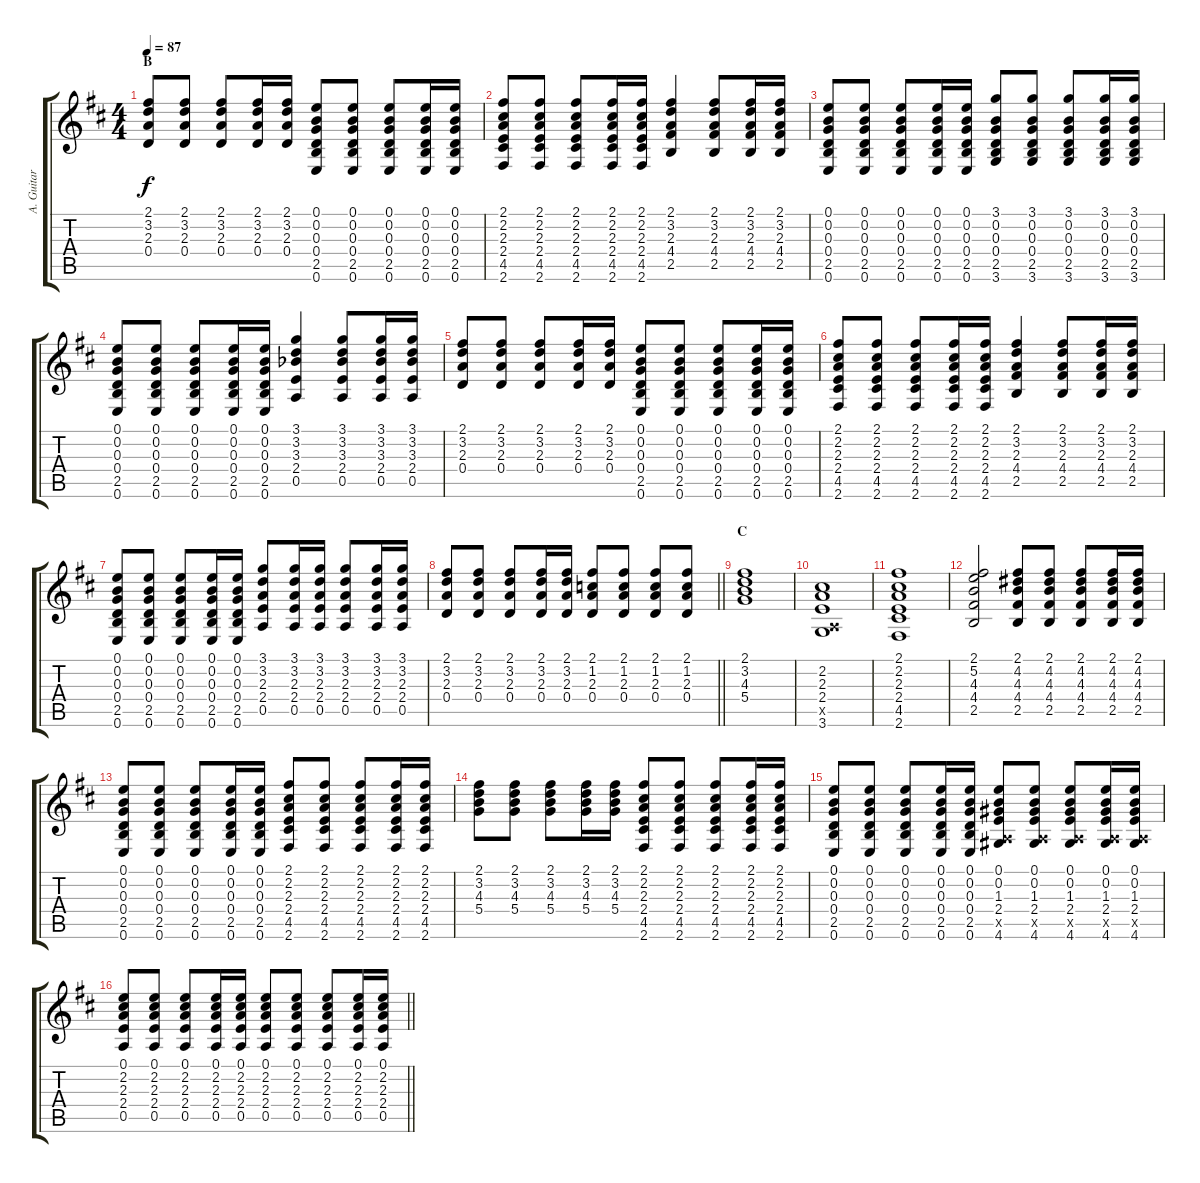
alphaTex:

\track ("A. Guitar I" "A. Guitar ") {instrument acousticguitarsteel}
\staff {score tabs}
\tuning (E4 B3 G3 D3 A2 E2) {hide}
\ts (4 4)
\section ("" "B")
\tempo 87
\clef g2
\ks d
(2.1 3.2 2.3 0.4).8{dy f} (2.1 3.2 2.3 0.4).8 (2.1 3.2 2.3 0.4).8 (2.1 3.2 2.3 0.4).16 (2.1 3.2 2.3 0.4).16 (0.1 0.2 0.3 0.4 2.5 0.6).8 (0.1 0.2 0.3 0.4 2.5 0.6).8 (0.1 0.2 0.3 0.4 2.5 0.6).8 (0.1 0.2 0.3 0.4 2.5 0.6).16 (0.1 0.2 0.3 0.4 2.5 0.6).16 |
(2.1 2.2 2.3 2.4 4.5 2.6).8 (2.1 2.2 2.3 2.4 4.5 2.6).8 (2.1 2.2 2.3 2.4 4.5 2.6).8 (2.1 2.2 2.3 2.4 4.5 2.6).16 (2.1 2.2 2.3 2.4 4.5 2.6).16 (2.1 3.2 2.3 4.4 2.5).4 (2.1 3.2 2.3 4.4 2.5).8 (2.1 3.2 2.3 4.4 2.5).16 (2.1 3.2 2.3 4.4 2.5).16 |
(0.1 0.2 0.3 0.4 2.5 0.6).8 (0.1 0.2 0.3 0.4 2.5 0.6).8 (0.1 0.2 0.3 0.4 2.5 0.6).8 (0.1 0.2 0.3 0.4 2.5 0.6).16 (0.1 0.2 0.3 0.4 2.5 0.6).16 (3.1 0.2 0.3 0.4 2.5 3.6).8 (3.1 0.2 0.3 0.4 2.5 3.6).8 (3.1 0.2 0.3 0.4 2.5 3.6).8 (3.1 0.2 0.3 0.4 2.5 3.6).16 (3.1 0.2 0.3 0.4 2.5 3.6).16 |
(0.1 0.2 0.3 0.4 2.5 0.6).8 (0.1 0.2 0.3 0.4 2.5 0.6).8 (0.1 0.2 0.3 0.4 2.5 0.6).8 (0.1 0.2 0.3 0.4 2.5 0.6).16 (0.1 0.2 0.3 0.4 2.5 0.6).16 (3.1 3.2 3.3{acc b} 2.4 0.5).4 (3.1 3.2 3.3{acc b} 2.4 0.5).8 (3.1 3.2 3.3{acc b} 2.4 0.5).16 (3.1 3.2 3.3{acc b} 2.4 0.5).16 |
(2.1 3.2 2.3 0.4).8 (2.1 3.2 2.3 0.4).8 (2.1 3.2 2.3 0.4).8 (2.1 3.2 2.3 0.4).16 (2.1 3.2 2.3 0.4).16 (0.1 0.2 0.3 0.4 2.5 0.6).8 (0.1 0.2 0.3 0.4 2.5 0.6).8 (0.1 0.2 0.3 0.4 2.5 0.6).8 (0.1 0.2 0.3 0.4 2.5 0.6).16 (0.1 0.2 0.3 0.4 2.5 0.6).16 |
(2.1 2.2 2.3 2.4 4.5 2.6).8 (2.1 2.2 2.3 2.4 4.5 2.6).8 (2.1 2.2 2.3 2.4 4.5 2.6).8 (2.1 2.2 2.3 2.4 4.5 2.6).16 (2.1 2.2 2.3 2.4 4.5 2.6).16 (2.1 3.2 2.3 4.4 2.5).4 (2.1 3.2 2.3 4.4 2.5).8 (2.1 3.2 2.3 4.4 2.5).16 (2.1 3.2 2.3 4.4 2.5).16 |
(0.1 0.2 0.3 0.4 2.5 0.6).8 (0.1 0.2 0.3 0.4 2.5 0.6).8 (0.1 0.2 0.3 0.4 2.5 0.6).8 (0.1 0.2 0.3 0.4 2.5 0.6).16 (0.1 0.2 0.3 0.4 2.5 0.6).16 (3.1 3.2 2.3 2.4 0.5).8 (3.1 3.2 2.3 2.4 0.5).16 (3.1 3.2 2.3 2.4 0.5).16 (3.1 3.2 2.3 2.4 0.5).8 (3.1 3.2 2.3 2.4 0.5).16 (3.1 3.2 2.3 2.4 0.5).16 |
\barLineRight lightlight
(2.1 3.2 2.3 0.4).8 (2.1 3.2 2.3 0.4).8 (2.1 3.2 2.3 0.4).8 (2.1 3.2 2.3 0.4).16 (2.1 3.2 2.3 0.4).16 (2.1 1.2 2.3 0.4).8 (2.1 1.2 2.3 0.4).8 (2.1 1.2 2.3 0.4).8 (2.1 1.2 2.3 0.4).8 |
\section ("" "C")
(2.1 3.2 4.3 5.4).1 |
(2.2 2.3 2.4 0.5{x} 3.6).1 |
(2.1 2.2 2.3 2.4 4.5 2.6).1 |
(2.1 5.2 4.3 4.4 2.5).2 (2.1 4.2 4.3 4.4 2.5).8 (2.1 4.2 4.3 4.4 2.5).8 (2.1 4.2 4.3 4.4 2.5).8 (2.1 4.2 4.3 4.4 2.5).16 (2.1 4.2 4.3 4.4 2.5).16 |
(0.1 0.2 0.3 0.4 2.5 0.6).8 (0.1 0.2 0.3 0.4 2.5 0.6).8 (0.1 0.2 0.3 0.4 2.5 0.6).8 (0.1 0.2 0.3 0.4 2.5 0.6).16 (0.1 0.2 0.3 0.4 2.5 0.6).16 (2.1 2.2 2.3 2.4 4.5 2.6).8 (2.1 2.2 2.3 2.4 4.5 2.6).8 (2.1 2.2 2.3 2.4 4.5 2.6).8 (2.1 2.2 2.3 2.4 4.5 2.6).16 (2.1 2.2 2.3 2.4 4.5 2.6).16 |
(2.1 3.2 4.3 5.4).8 (2.1 3.2 4.3 5.4).8 (2.1 3.2 4.3 5.4).8 (2.1 3.2 4.3 5.4).16 (2.1 3.2 4.3 5.4).16 (2.1 2.2 2.3 2.4 4.5 2.6).8 (2.1 2.2 2.3 2.4 4.5 2.6).8 (2.1 2.2 2.3 2.4 4.5 2.6).8 (2.1 2.2 2.3 2.4 4.5 2.6).16 (2.1 2.2 2.3 2.4 4.5 2.6).16 |
(0.1 0.2 0.3 0.4 2.5 0.6).8 (0.1 0.2 0.3 0.4 2.5 0.6).8 (0.1 0.2 0.3 0.4 2.5 0.6).8 (0.1 0.2 0.3 0.4 2.5 0.6).16 (0.1 0.2 0.3 0.4 2.5 0.6).16 (0.1 0.2 1.3 2.4 0.5{x} 4.6).8 (0.1 0.2 1.3 2.4 0.5{x} 4.6).8 (0.1 0.2 1.3 2.4 0.5{x} 4.6).8 (0.1 0.2 1.3 2.4 0.5{x} 4.6).16 (0.1 0.2 1.3 2.4 0.5{x} 4.6).16 |
\barLineRight lightlight
(0.1 2.2 2.3 2.4 0.5).8 (0.1 2.2 2.3 2.4 0.5).8 (0.1 2.2 2.3 2.4 0.5).8 (0.1 2.2 2.3 2.4 0.5).16 (0.1 2.2 2.3 2.4 0.5).16 (0.1 2.2 2.3 2.4 0.5).8 (0.1 2.2 2.3 2.4 0.5).8 (0.1 2.2 2.3 2.4 0.5).8 (0.1 2.2 2.3 2.4 0.5).16 (0.1 2.2 2.3 2.4 0.5).16
